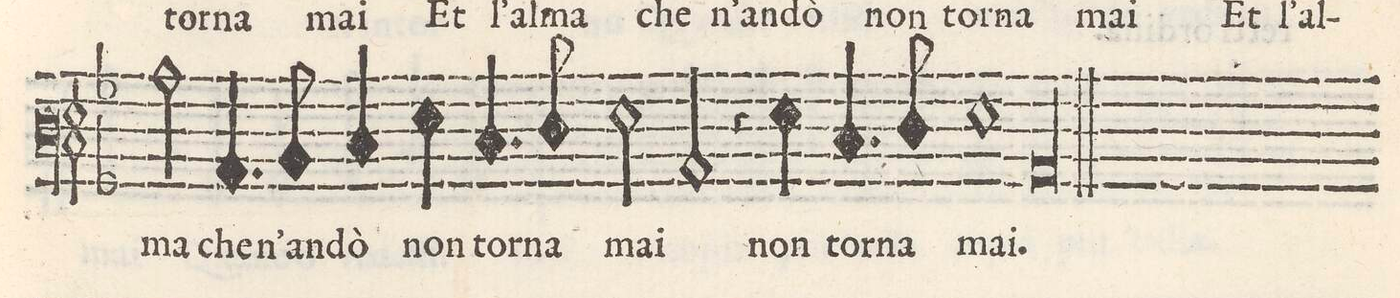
**kern	**text
*I"BASSO	*
*clefF3	*
*k[b-]	*
*met(C)	*
*M2/1	*
2c\	-ma
4.C/	che-
8D/	-n'an-
4E/	-do
4G\	non
4.E/	tor-
8F/	-na
=32-	=32-
2G\	ma-
2C/	-i
4r	.
4G\	non
4.E/	tor-
8F/	-na
=33-	=33-
1G	ma-
00C	-i
=34-	=34-
1ryy	.
==	==
*-	*-
